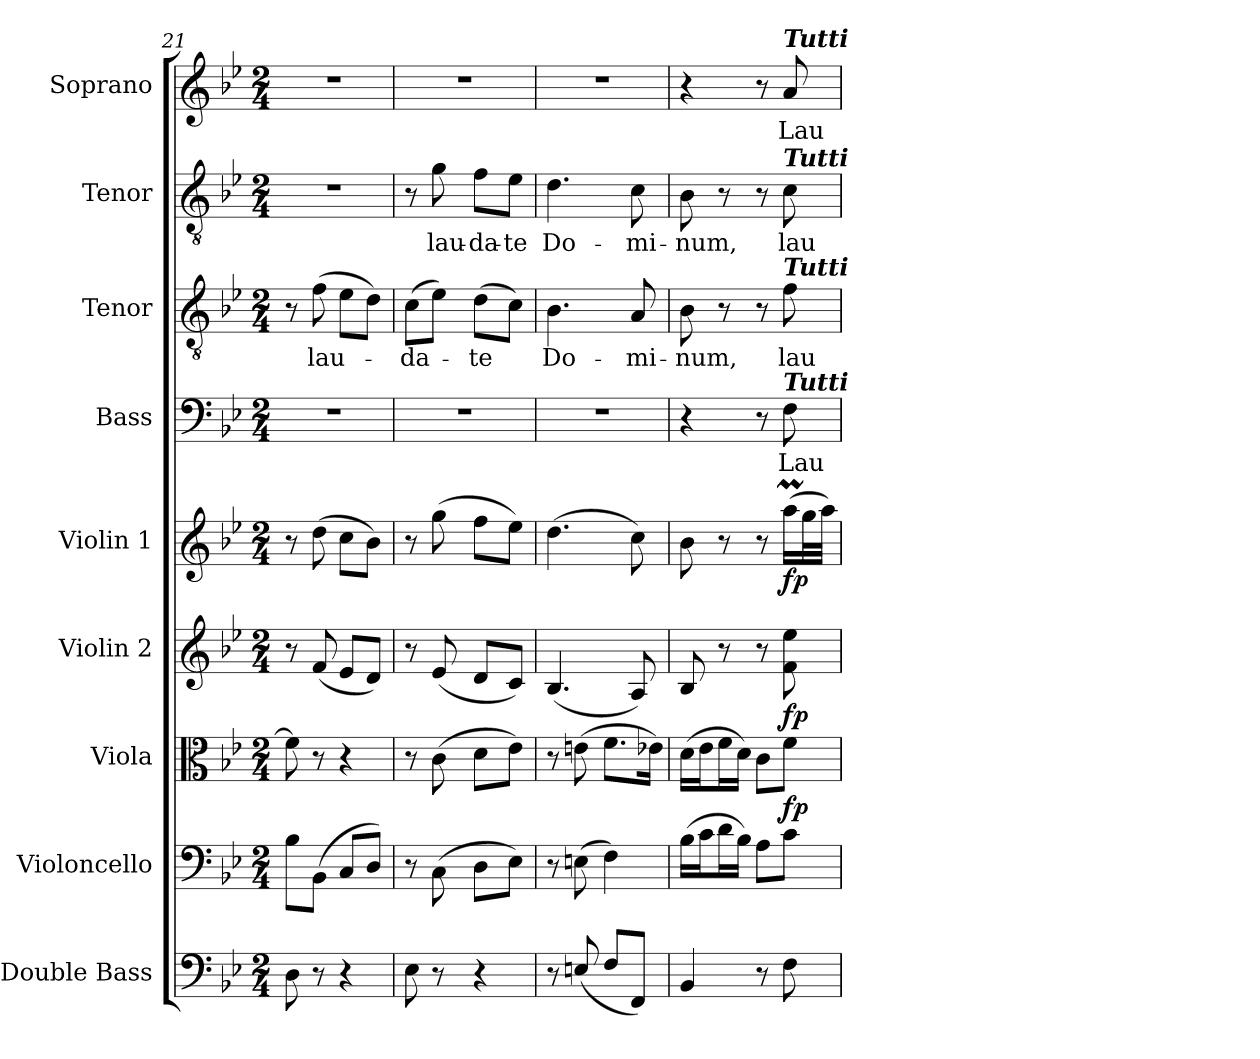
**kern	**kern	**kern	**dynam	**kern	**dynam	**kern	**dynam	**kern	**text	**kern	**text	**kern	**text	**kern	**text
*part9	*part8	*part7	*part7	*part6	*part6	*part5	*part5	*part4	*part4	*part3	*part3	*part2	*part2	*part1	*part1
*staff9	*staff8	*staff7	*staff7	*staff6	*staff6	*staff5	*staff5	*staff4	*staff4	*staff3	*staff3	*staff2	*staff2	*staff1	*staff1
*I"Double Bass	*I"Violoncello	*I"Viola	*	*I"Violin 2	*	*I"Violin 1	*	*I"Bass	*	*I"Tenor	*	*I"Tenor	*	*I"Soprano	*
*I'Db.	*I'Vc.	*I'Vla.	*	*I'Vln. 2	*	*I'Vln.	*	*I'B.	*	*I'T.	*	*I'T.	*	*I'S.	*
*clefF4	*clefF4	*clefC3	*	*clefG2	*	*clefG2	*	*clefF4	*	*clefGv2	*	*clefGv2	*	*clefG2	*
*ITrd7c12	*	*	*	*	*	*	*	*	*	*ITrd7c12	*	*ITrd7c12	*	*	*
*k[b-e-]	*k[b-e-]	*k[b-e-]	*	*k[b-e-]	*	*k[b-e-]	*	*k[b-e-]	*	*k[b-e-]	*	*k[b-e-]	*	*k[b-e-]	*
*B-:	*B-:	*B-:	*	*B-:	*	*B-:	*	*B-:	*	*B-:	*	*B-:	*	*B-:	*
*M2/4	*M2/4	*M2/4	*	*M2/4	*	*M2/4	*	*M2/4	*	*M2/4	*	*M2/4	*	*M2/4	*
=21	=21	=21	=21	=21	=21	=21	=21	=21	=21	=21	=21	=21	=21	=21	=21
!	!	!	!	!	!	!	!	!LO:N:vis=1	!	!	!	!LO:N:vis=1	!	!LO:N:vis=1	!
8DDi\	8B-i\L	8fi\]	.	8r	.	8r	.	2r	.	8r	.	2r	.	2r	.
!	!	!	!	!	!	!	!	!	!	!	!LO:LY:b:color=#000000	!	!	!	!
8r	(8BB-i\J	8r	.	(8fi/	.	(8ddi\	.	.	.	(8Fi\	lau-	.	.	.	.
4r	8Ci/L	4r	.	8e-i/L	.	8cci\L	.	.	.	8E-i\L	.	.	.	.	.
.	8Di/J)	.	.	8di/J)	.	8b-i\J)	.	.	.	8Di\J)	.	.	.	.	.
=22	=22	=22	=22	=22	=22	=22	=22	=22	=22	=22	=22	=22	=22	=22	=22
!	!	!	!	!	!	!	!	!LO:N:vis=1	!	!	!	!	!	!	!
!	!	!	!	!	!	!	!	!	!	!	!LO:LY:b:color=#000000	!	!	!LO:N:vis=1	!
8EE-i\	8r	8r	.	8r	.	8r	.	2r	.	(8Ci\L	-da-	8r	.	2r	.
!	!	!	!	!	!	!	!	!	!	!	!	!	!LO:LY:b:color=#000000	!	!
8r	(8Ci\	(8ci\	.	(8e-i/	.	(8ggi\	.	.	.	8E-i\J)	.	8Gi\	lau-	.	.
!	!	!	!	!	!	!	!	!	!	!	!LO:LY:b:color=#000000	!	!	!	!
!	!	!	!	!	!	!	!	!	!	!	!	!	!LO:LY:b:color=#000000	!	!
4r	8Di\L	8di\L	.	8di/L	.	8ffi\L	.	.	.	(8Di\L	-te	8Fi\L	-da-	.	.
!	!	!	!	!	!	!	!	!	!	!	!	!	!LO:LY:b:color=#000000	!	!
.	8E-i\J)	8e-i\J)	.	8ci/J)	.	8ee-i\J)	.	.	.	8Ci\J)	.	8E-i\J	-te	.	.
=23	=23	=23	=23	=23	=23	=23	=23	=23	=23	=23	=23	=23	=23	=23	=23
!	!	!	!	!	!	!	!	!LO:N:vis=1	!	!	!	!	!	!	!
!	!	!	!	!	!	!	!	!	!	!	!LO:LY:b:color=#000000	!	!	!	!
!	!	!	!	!	!	!	!	!	!	!	!	!	!LO:LY:b:color=#000000	!LO:N:vis=1	!
8r	8r	8r	.	(4.B-i/	.	(4.ddi\	.	2r	.	4.BB-i\	Do-	4.Di\	Do-	2r	.
(8EEni/	(8Eni\	(8eni\	.	.	.	.	.	.	.	.	.	.	.	.	.
8FFi/L	4Fi\)	8.fi\L	.	.	.	.	.	.	.	.	.	.	.	.	.
!	!	!	!	!	!	!	!	!	!	!	!LO:LY:b:color=#000000	!	!	!	!
!	!	!	!	!	!	!	!	!	!	!	!	!	!LO:LY:b:color=#000000	!	!
8FFFi/J)	.	.	.	8Ai/)	.	8cci\)	.	.	.	8AAi/	-mi-	8Ci\	-mi-	.	.
.	.	16e-Xi\Jk)	.	.	.	.	.	.	.	.	.	.	.	.	.
=24	=24	=24	=24	=24	=24	=24	=24	=24	=24	=24	=24	=24	=24	=24	=24
!	!	!	!	!	!	!	!	!	!	!	!LO:LY:b:color=#000000	!	!	!	!
!	!	!	!	!	!	!	!	!	!	!	!	!	!LO:LY:b:color=#000000	!	!
4BBB-i/	(16B-i\LL	(16di\LL	.	8B-i/	.	8b-i\	.	4r	.	8BB-i\	-num,	8BB-i\	-num,	4r	.
.	16ci\J	16e-i\J	.	.	.	.	.	.	.	.	.	.	.	.	.
.	16di\L	16fi\L	.	8r	.	8r	.	.	.	8r	.	8r	.	.	.
.	16B-i\JJ)	16di\JJ)	.	.	.	.	.	.	.	.	.	.	.	.	.
8r	8Ai\L	8ci\L	.	8r	.	8r	.	8r	.	8r	.	8r	.	8r	.
!	!	!	!	!	!	!	!	!	!LO:LY:b:color=#000000	!	!	!	!	!	!
!	!	!	!	!	!	!	!	!	!	!	!LO:LY:b:color=#000000	!	!	!	!
!	!	!	!	!	!	!	!	!	!	!	!	!	!LO:LY:b:color=#000000	!	!
!	!	!	!	!	!	!	!	!	!	!	!	!	!	!LO:TX:a:Bi:t=Tutti	!
!	!	!	!	!	!	!	!	!	!	!	!	!LO:TX:a:Bi:t=Tutti	!	!	!
!	!	!	!	!	!	!	!	!	!	!LO:TX:a:Bi:t=Tutti	!	!	!	!	!
!	!	!	!	!	!	!	!	!LO:TX:a:Bi:t=Tutti	!	!	!	!	!	!	!
!	!	!	!	!	!	!	!	!	!	!	!	!	!	!	!LO:LY:b:color=#000000
8FFi\	8ci\J	8fi\J	fp	8fi\ 8ee-i	fp	(16aami\LL	fp	8Fi\	Lau-	8Fi\	lau-	8Ci\	lau-	8ai/	Lau-
.	.	.	.	.	.	32ggi\L	.	.	.	.	.	.	.	.	.
.	.	.	.	.	.	32aai\JJJ)	.	.	.	.	.	.	.	.	.
=	=	=	=	=	=	=	=	=	=	=	=	=	=	=	=
*-	*-	*-	*-	*-	*-	*-	*-	*-	*-	*-	*-	*-	*-	*-	*-
